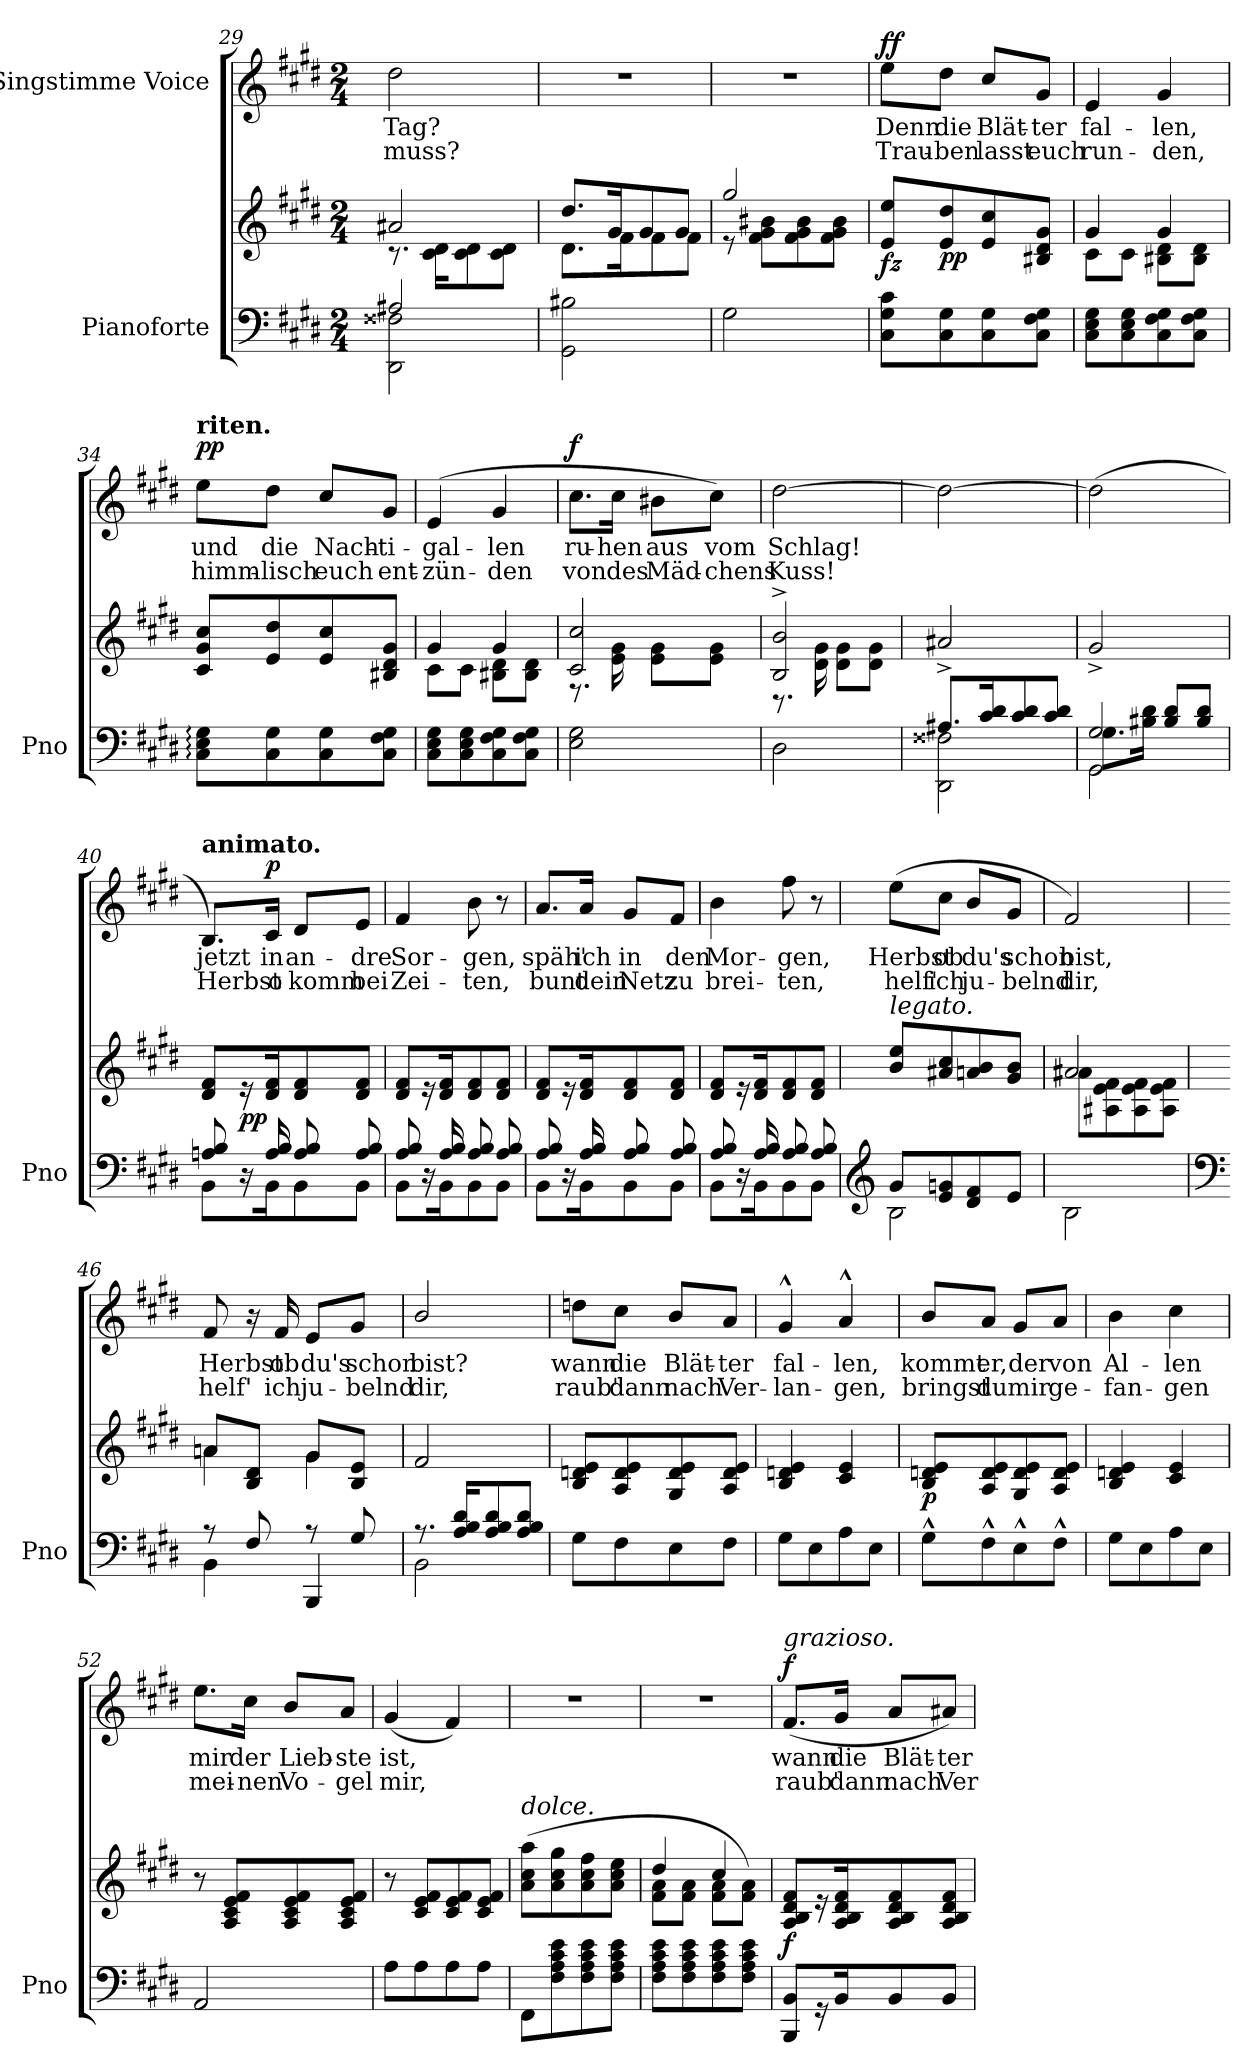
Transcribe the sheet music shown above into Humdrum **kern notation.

**kern	**kern	**dynam	**kern	**text	**text	**dynam
*part2	*part2	*part2	*part1	*part1	*part1	*part1
*staff3	*staff2	*staff2/3	*staff1	*staff1	*staff1	*staff1
*I"Pianoforte	*	*	*I"Singstimme Voice	*	*	*
*I'Pno	*	*	*	*	*	*
*clefF4	*clefG2	*	*clefG2	*	*	*
*k[f#c#g#d#]	*k[f#c#g#d#]	*	*k[f#c#g#d#]	*	*	*
*M2/4	*M2/4	*	*M2/4	*	*	*
=29	=29	=29	=29	=29	=29	=29
*^	*^	*	*	*	*	*
2A#X/	2DD#\ 2F##X\	2a#X/	8.r	.	2dd#\	Tag?	muss?	.
.	.	.	16c#\ 16d#\KL	.	.	.	.	.
.	.	.	8c#\ 8d#\	.	.	.	.	.
.	.	.	8c#\ 8d#\J	.	.	.	.	.
*v	*v	*	*	*	*	*	*	*
=30	=30	=30	=30	=30	=30	=30	=30
2GG#\ 2B#X\	8.dd#/L	8.d#\L	.	2r	.	.	.
.	16g#/K	16f#\K	.	.	.	.	.
.	8g#/	8f#\	.	.	.	.	.
.	8g#/J	8f#\J	.	.	.	.	.
=31	=31	=31	=31	=31	=31	=31	=31
2G#\	2gg#/	8r	.	2r	.	.	.
.	.	8f#\ 8g#\ 8b#X\L	.	.	.	.	.
.	.	8f#\ 8g#\ 8b#\	.	.	.	.	.
.	.	8f#\ 8g#\ 8b#\J	.	.	.	.	.
=32	=32	=32	=32	=32	=32	=32	=32
!	!	!	!LO:DY:b	!	!	!	!LO:DY:a
*	*v	*v	*	*	*	*	*
8C#\ 8G#\ 8c#\L	8e/ 8ee/L	fz	8ee\L	Denn	Trau-	ff
!	!	!LO:DY:b	!	!	!	!
8C#\ 8G#\	8e/ 8dd#/	pp	8dd#\J	die	-ben	.
8C#\ 8G#\	8e/ 8cc#/	.	8cc#/L	Blät-	lasst	.
8C#\ 8F#\ 8G#\J	8B#X/ 8d#/ 8g#/J	.	8g#/J	-ter	euch	.
=33	=33	=33	=33	=33	=33	=33
*	*^	*	*	*	*	*
8C#\ 8E\ 8G#\L	4g#/	8c#\L	.	4e/	fal-	run-	.
8C#\ 8E\ 8G#\	.	8c#\J	.	.	.	.	.
8C#\ 8F#\ 8G#\	4g#/	8B#X\ 8d#\L	.	4g#/	-len,	-den,	.
8C#\ 8F#\ 8G#\J	.	8B#\ 8d#\J	.	.	.	.	.
=34	=34	=34	=34	=34	=34	=34	=34
!	!	!	!	!LO:TX:a:B:t=riten.	!	!	!
!	!LO:TX:b:B:t=ritard.	!	!	!	!	!	!
!	!	!	!	!	!	!	!LO:DY:a
*	*v	*v	*	*	*	*	*
8C#\: 8E\: 8G#\:L	8c#/ 8g#/ 8cc#/L	.	8ee\L	und	himm-	pp
8C#\ 8G#\	8e/ 8dd#/	.	8dd#\J	die	-lisch	.
8C#\ 8G#\	8e/ 8cc#/	.	8cc#/L	Nach-	euch	.
8C#\ 8F#\ 8G#\J	8B#X/ 8d#/ 8g#/J	.	8g#/J	-ti-	ent-	.
=35	=35	=35	=35	=35	=35	=35
*	*^	*	*	*	*	*
8C#\ 8E\ 8G#\L	4g#/	8c#\L	.	(>4e/	-gal-	-zün-	.
8C#\ 8E\ 8G#\	.	8c#\J	.	.	.	.	.
8C#\ 8F#\ 8G#\	4g#/	8B#X\ 8d#\L	.	4g#/	-len	-den	.
8C#\ 8F#\ 8G#\J	.	8B#\ 8d#\J	.	.	.	.	.
=36	=36	=36	=36	=36	=36	=36	=36
!	!	!	!	!	!	!	!LO:DY:a
2E\ 2G#\	2c#/ 2cc#/	8.r	.	8.cc#\L	ru-	von	f
.	.	16e\ 16g#\	.	16cc#\Jk	-hen	des	.
.	.	8e\ 8g#\L	.	8b#X\L	aus	Mäd-	.
.	.	8e\ 8g#\J	.	8cc#\J)	vom	-chens	.
=37	=37	=37	=37	=37	=37	=37	=37
2D#\	2B/^ 2b/^	8.r	.	[2dd#\	Schlag!	Kuss!	.
.	.	16d#\ 16g#\	.	.	.	.	.
.	.	8d#\ 8g#\L	.	.	.	.	.
.	.	8d#\ 8g#\J	.	.	.	.	.
*	*v	*v	*	*	*	*	*
=38	=38	=38	=38	=38	=38	=38
*^	*	*	*	*	*	*
8.A#X/L	2DD#\ 2F##X\	2a#X^>/	.	2dd#\_	.	.	.
16c#/ 16d#/K	.	.	.	.	.	.	.
8c#/ 8d#/	.	.	.	.	.	.	.
8c#/ 8d#/J	.	.	.	.	.	.	.
=39	=39	=39	=39	=39	=39	=39	=39
*	*^	*	*	*	*	*	*
2G#/	2GG#\	8.G#\L	2g#^>/	.	(2dd#\]	.	.	.
.	.	16B#X\ 16d#\Jk	.	.	.	.	.	.
.	.	8B#/ 8d#/L	.	.	.	.	.	.
.	.	8B#/ 8d#/J	.	.	.	.	.	.
=40	=40	=40	=40	=40	=40	=40	=40	=40
!	!	!	!	!	!LO:TX:a:B:t=animato.	!	!	!
*	*v	*v	*	*	*	*	*	*
8BB\L	8An/ 8B/	8d#/ 8f#/L	.	8.B/L)	jetzt	Herbst	.
!	!	!	!LO:DY:b	!	!	!	!
16r	16ryy	16r	pp	.	.	.	.
!	!	!	!	!	!	!	!LO:DY:a
16BB\J	16A/ 16B/	16d#/ 16f#/J	.	16c#/Jk	in	o	p
8BB\	8A/ 8B/	8d#/ 8f#/	.	8d#/L	an-	komm	.
8BB\J	8A/ 8B/	8d#/ 8f#/J	.	8e/J	-dre	bei	.
=41	=41	=41	=41	=41	=41	=41	=41
8BB\L	8A/ 8B/	8d#/ 8f#/L	.	4f#/	Sor-	Zei-	.
16r	16ryy	16r	.	.	.	.	.
16BB\J	16A/ 16B/	16d#/ 16f#/J	.	.	.	.	.
8BB\	8A/ 8B/	8d#/ 8f#/	.	8b\	-gen,	-ten,	.
8BB\J	8A/ 8B/	8d#/ 8f#/J	.	8r	.	.	.
=42	=42	=42	=42	=42	=42	=42	=42
8BB\L	8A/ 8B/	8d#/ 8f#/L	.	8.a/L	späh'	bunt	.
16r	16ryy	16r	.	.	.	.	.
16BB\J	16A/ 16B/	16d#/ 16f#/J	.	16a/Jk	ich	dein	.
8BB\	8A/ 8B/	8d#/ 8f#/	.	8g#/L	in	Netz	.
8BB\J	8A/ 8B/	8d#/ 8f#/J	.	8f#/J	den	zu	.
=43	=43	=43	=43	=43	=43	=43	=43
8BB\L	8A/ 8B/	8d#/ 8f#/L	.	4b\	Mor-	brei-	.
16r	16ryy	16r	.	.	.	.	.
16BB\J	16A/ 16B/	16d#/ 16f#/J	.	.	.	.	.
8BB\	8A/ 8B/	8d#/ 8f#/	.	8ff#\	-gen,	-ten,	.
8BB\J	8A/ 8B/	8d#/ 8f#/J	.	8r	.	.	.
=44	=44	=44	=44	=44	=44	=44	=44
*clefG2	*	*	*	*	*	*	*
!	!	!LO:TX:i:t=legato.	!	!	!	!	!
8g#/L	2B\	8b/ 8ee/L	.	(8ee\L	Herbst	helf'	.
8e/ 8gn/	.	8a#X/ 8cc#/	.	8cc#\J	ob	ich	.
8d#/ 8f#/	.	8an/ 8b/	.	8b/L	du's	ju-	.
8e/J	.	8g#/ 8b/J	.	8g#/J	schon	-belnd	.
*v	*v	*	*	*	*	*	*
=45	=45	=45	=45	=45	=45	=45
*	*^	*	*	*	*	*
2B\	2a#X/	8a#\L	.	2f#/)	bist,	dir,	.
.	.	8A#X\ 8e\ 8f#\	.	.	.	.	.
.	.	8A#\ 8e\ 8f#\	.	.	.	.	.
.	.	8A#\ 8e\ 8f#\J	.	.	.	.	.
=46	=46	=46	=46	=46	=46	=46	=46
*clefF4	*	*	*	*	*	*	*
*^	*	*	*	*	*	*	*
8r	4BB\	8a/L	4an\	.	8f#/	Herbst	helf'	.
8F#/	.	8B/ 8d#/J	.	.	16r	.	.	.
.	.	.	.	.	16f#/	ob	ich	.
8r	4BBB/	8g#/L	4g#\	.	8e/L	du's	ju-	.
8G#/	.	8B/ 8e/J	.	.	8g#/J	schon	-belnd	.
*	*	*v	*v	*	*	*	*	*
=47	=47	=47	=47	=47	=47	=47	=47
8.r	2BB\	2f#/	.	2b/	bist?	dir,	.
16A/ 16B/ 16d#/KL	.	.	.	.	.	.	.
8A/ 8B/ 8d#/	.	.	.	.	.	.	.
8A/ 8B/ 8d#/J	.	.	.	.	.	.	.
*v	*v	*	*	*	*	*	*
=48	=48	=48	=48	=48	=48	=48
8G#\L	8B/ 8dn/ 8e/L	.	8ddn\L	wann	raub'	.
8F#\	8A/ 8d/ 8e/	.	8cc#\J	die	dann	.
8E\	8G#/ 8d/ 8e/	.	8b/L	Blät-	nach	.
8F#\J	8A/ 8d/ 8e/J	.	8a/J	-ter	Ver-	.
=49	=49	=49	=49	=49	=49	=49
8G#\L	4B/ 4dn/ 4e/	.	4g#^^/	fal-	-lan-	.
8E\	.	.	.	.	.	.
8A\	4c#/ 4e/	.	4a^^/	-len,	-gen,	.
8E\J	.	.	.	.	.	.
=50	=50	=50	=50	=50	=50	=50
!	!	!LO:DY:b	!	!	!	!
8G#^^\L	8B/ 8dn/ 8e/L	p	8b/L	kommt	bringst	.
8F#^^\	8A/ 8d/ 8e/	.	8a/J	er,	du	.
8E^^\	8G#/ 8d/ 8e/	.	8g#/L	der	mir	.
8F#^^\J	8A/ 8d/ 8e/J	.	8a/J	von	ge-	.
=51	=51	=51	=51	=51	=51	=51
8G#\L	4B/ 4dn/ 4e/	.	4b\	Al-	-fan-	.
8E\	.	.	.	.	.	.
8A\	4c#/ 4e/	.	4cc#\	-len	-gen	.
8E\J	.	.	.	.	.	.
=52	=52	=52	=52	=52	=52	=52
2AA/	8r	.	8.ee\L	mir	mei-	.
.	8A/ 8c#/ 8e/ 8f#/L	.	.	.	.	.
.	.	.	16cc#\Jk	der	-nen	.
.	8A/ 8c#/ 8e/ 8f#/	.	8b/L	Lieb-	Vo-	.
.	8A/ 8c#/ 8e/ 8f#/J	.	8a/J	-ste	-gel	.
=53	=53	=53	=53	=53	=53	=53
8A\L	8r	.	(4g#/	ist,	mir,	.
8A\	8c#/ 8e/ 8f#/L	.	.	.	.	.
8A\	8c#/ 8e/ 8f#/	.	4f#/)	.	.	.
8A\J	8c#/ 8e/ 8f#/J	.	.	.	.	.
=54	=54	=54	=54	=54	=54	=54
!	!LO:TX:i:t=dolce.	!	!	!	!	!
8FF#\L	(8a\ 8cc#\ 8aa\L	.	2r	.	.	.
8F#\ 8A\ 8c#\ 8e\	8a\ 8cc#\ 8gg#\	.	.	.	.	.
8F#\ 8A\ 8c#\ 8e\	8a\ 8cc#\ 8ff#\	.	.	.	.	.
8F#\ 8A\ 8c#\ 8e\J	8a\ 8cc#\ 8ee\J	.	.	.	.	.
=55	=55	=55	=55	=55	=55	=55
*	*^	*	*	*	*	*
8F#\ 8A\ 8c#\ 8e\L	8f#\ 8a\L	4dd#/	.	2r	.	.	.
8F#\ 8A\ 8c#\ 8e\	8f#\ 8a\J	.	.	.	.	.	.
8F#\ 8A\ 8c#\ 8e\	8f#\ 8a\L	4cc#/	.	.	.	.	.
8F#\ 8A\ 8c#\ 8e\J	8f#\ 8a\J)	.	.	.	.	.	.
*	*v	*v	*	*	*	*	*
=56	=56	=56	=56	=56	=56	=56
!	!	!	!LO:TX:i:t=grazioso.	!	!	!
!	!	!LO:DY:b	!	!	!	!LO:DY:a
8BBB/ 8BB/L	8A/ 8B/ 8d#/ 8f#/L	f	(>8.f#/L	wann	raub'	f
16r	16r	.	.	.	.	.
16BB/J	16A/ 16B/ 16d#/ 16f#/J	.	16g#/Jk	die	dann	.
8BB/	8A/ 8B/ 8d#/ 8f#/	.	8a/L	Blät-	nach	.
8BB/J	8A/ 8B/ 8d#/ 8f#/J	.	8a#X/J)	-ter	Ver-	.
=	=	=	=	=	=	=
*-	*-	*-	*-	*-	*-	*-
